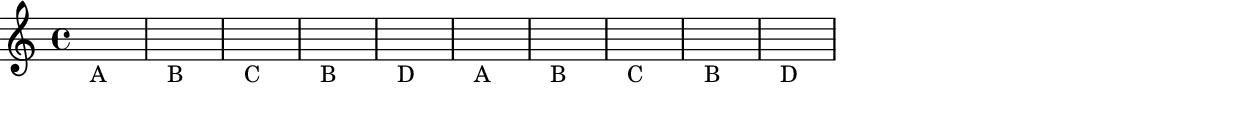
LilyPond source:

%% Generated by lilypond-book
%% Options: [exampleindent=10.16\mm,indent=0\mm,line-width=160\mm,paper-height=845.047\pt,paper-width=597.508\pt,papersize='(cons (* 597.508 pt) (* 845.047 pt))]
\include "lilypond-book-preamble.ly"


% ****************************************************************
% Start cut-&-pastable-section
% ****************************************************************

#(ly:set-option 'eps-box-padding 3.000000)



\paper {
  #(set-paper-size '(cons (* 597.508 pt) (* 845.047 pt)))
  indent = 0\mm
  line-width = 160\mm
  % offset the left padding, also add 1mm as lilypond creates cropped
  % images with a little space on the right
  line-width = #(- line-width (* mm  3.000000) (* mm 1))
}

\layout {
  
}




% ****************************************************************
% ly snippet:
% ****************************************************************
\sourcefilename "/lilypond-2.27.0/input/regression/repeat-volta-in-segno-end.ly"
\sourcefileline 0
\version "2.23.6"

#(ly:set-option 'warning-as-error #t)

\header {
  texidoc="This tests a @code{\\repeat volta} inside and at the end of
a @code{\\repeat segno}.  The music unfolds to ABCBD ABCBD"
}

piece = \new Voice \fixed c' {
  \repeat segno 2 {
    s1_"A"
    \repeat volta 2 {
      s1_"B"
      \alternative {
        s1_"C"
        s1_"D"
      }
    }
  }
}

\new Score { \piece }
\new Score { \unfoldRepeats \piece }



% ****************************************************************
% end ly snippet
% ****************************************************************
